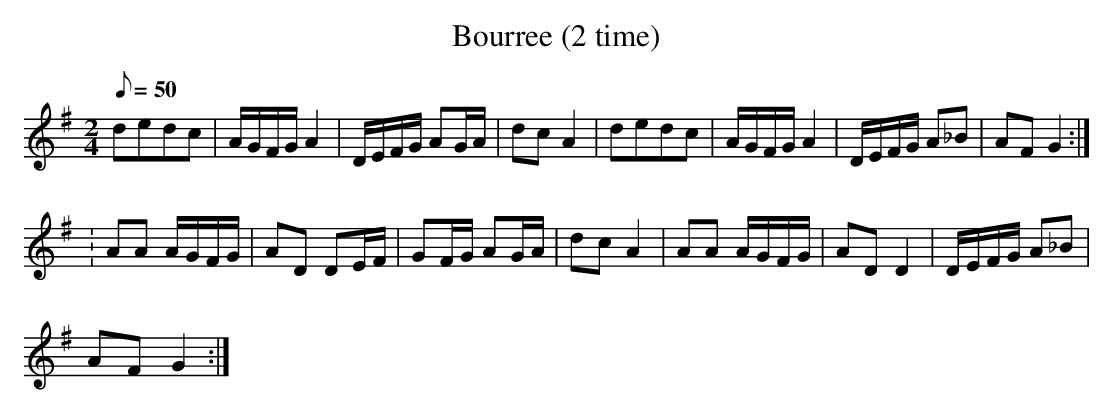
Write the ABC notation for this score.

X:1
T:Bourree (2 time)
M:2/4
L:1/8
Q:50
K:G
dedc|A/G/F/G/ A2|D/E/F/G/ AG/A/|dcA2|dedc|A/G/F/G/A2|D/E/F/G/ A_B|AFG2:|
:AA A/G/F/G/|AD  DE/F/|GF/G/ AG/A/|dc A2|AA A/G/F/G/|AD D2|D/E/F/G/ A_B|
AFG2:|
